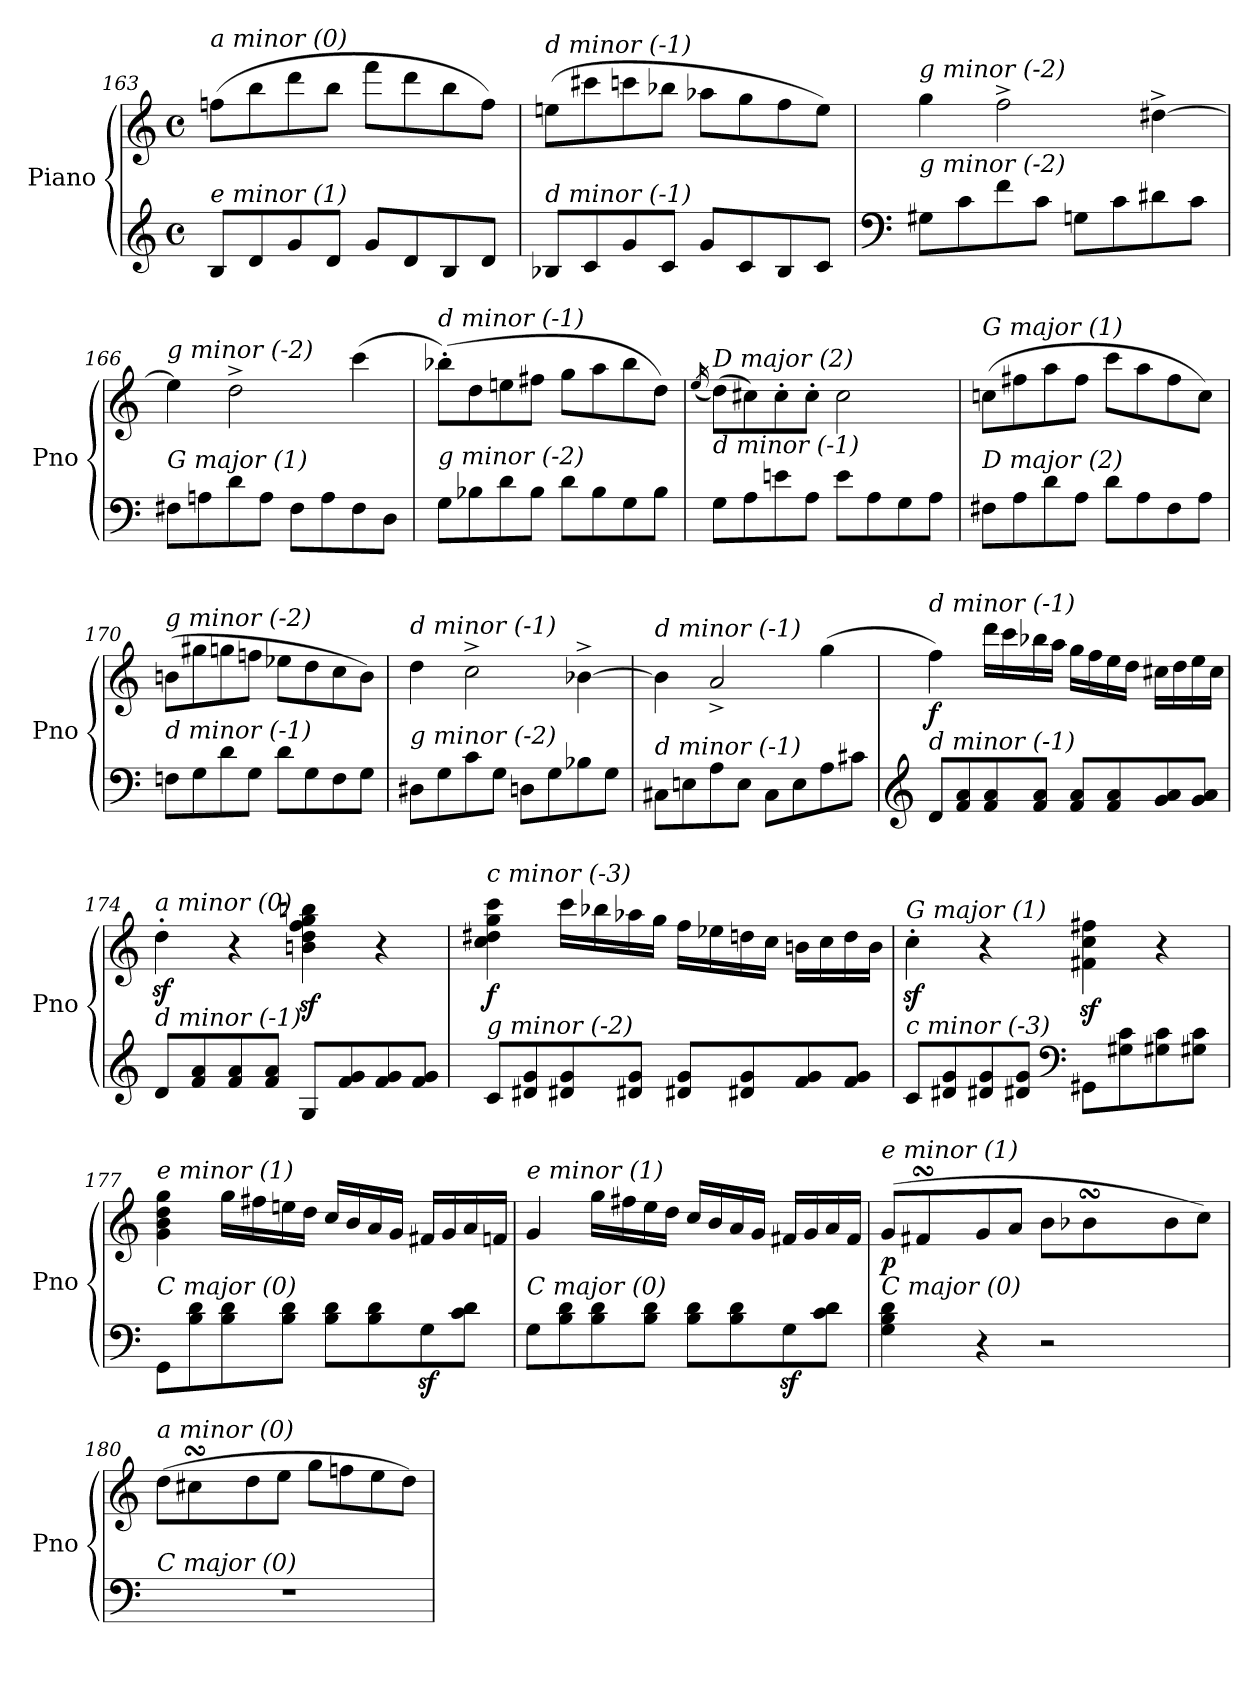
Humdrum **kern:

**kern	**kern	**dynam
*part1	*part1	*part1
*staff2	*staff1	*staff1/2
*I"Piano	*	*
*I'Pno	*	*
!!LO:LB:g=z
*clefG2	*clefG2	*
*k[]	*k[]	*
*M4/4	*M4/4	*
*met(c)	*met(c)	*
=163	=163	=163
!	!LO:TX:i:t=a minor (0)	!
!LO:TX:i:t=e minor (1)	!	!
8B/L	(8ffn\L	.
8d/	8bb\	.
8g/	8ddd\	.
8d/J	8bb\J	.
8g/L	8fff\L	.
8d/	8ddd\	.
8B/	8bb\	.
8d/J	8ff\J)	.
=164	=164	=164
!	!LO:TX:i:t=d minor (-1)	!
!LO:TX:i:t=d minor (-1)	!	!
8B-X/L	(8een\L	.
8c/	8ccc#Xi\	.
8g/	8ccc\	.
8c/J	8bb-X\J	.
8g/L	8aa-Xj\L	.
8c/	8gg\	.
8B-/	8ff\	.
8c/J	8ee\J)	.
=165	=165	=165
*clefF4	*	*
!	!LO:TX:i:t=g minor (-2)	!
!LO:TX:i:t=g minor (-2)	!	!
8G#Xi\L	4gg\	.
8c\	.	.
8f\	2ff^\	.
8c\J	.	.
8G\L	.	.
8c\	.	.
8d#Xi\	[4dd#X^i\	.
8c\J	.	.
=166	=166	=166
!	!LO:TX:i:t=g minor (-2)	!
!LO:TX:i:t=G major (1)	!	!
8F#X\L	4ee-\]	.
8An\	.	.
8d\	2dd^\	.
8A\J	.	.
8F#\L	.	.
8A\	.	.
8F#\	(4ccc\	.
8D\J	.	.
!!LO:LB:g=z
=167	=167	=167
!	!LO:TX:i:t=d minor (-1)	!
!LO:TX:i:t=g minor (-2)	!	!
8G\L	(8bb-X'\L)	.
8B-X\	8dd\	.
8d\	8een\	.
8B-\J	8ff#X\J	.
8d\L	8gg\L	.
8B-\	8aa\	.
8G\	8bb-\	.
8B-\J	8dd\J)	.
=168	=168	=168
.	(16qee/	.
!	!LO:TX:i:t=D major (2)	!
!LO:TX:i:t=d minor (-1)	!	!
8G\L	(8dd\L)	.
8A\	8cc#X\)	.
8en\	8cc#'\	.
8A\J	8cc#'\J	.
8e\L	2cc#\	.
8A\	.	.
8G\	.	.
8A\J	.	.
=169	=169	=169
!	!LO:TX:i:t=G major (1)	!
!LO:TX:i:t=D major (2)	!	!
8F#X\L	(8ccn\L	.
8A\	8ff#X\	.
8d\	8aa\	.
8A\J	8ff#\J	.
8d\L	8ccc\L	.
8A\	8aa\	.
8F#\	8ff#\	.
8A\J	8cc\J)	.
=170	=170	=170
!	!LO:TX:i:t=g minor (-2)	!
!LO:TX:i:t=d minor (-1)	!	!
8Fn\L	(8bn\L	.
8G\	8gg#Xi\	.
8d\	8gg\	.
8G\J	8ffn\J	.
8d\L	8ee-Xj\L	.
8G\	8dd\	.
8F\	8cc\	.
8G\J	8b\J)	.
!!LO:LB:g=z
=171	=171	=171
!	!LO:TX:i:t=d minor (-1)	!
!LO:TX:i:t=g minor (-2)	!	!
8D#Xi\L	4dd\	.
8G\	.	.
8c\	2cc^\	.
8G\J	.	.
8D\L	.	.
8G\	.	.
8B-X\	[4b-X^\	.
8G\J	.	.
=172	=172	=172
!	!LO:TX:i:t=d minor (-1)	!
!LO:TX:i:t=d minor (-1)	!	!
8C#X\L	4b-\]	.
8En\	.	.
8A\	2a^/	.
8E\J	.	.
8C#\L	.	.
8E\	.	.
8A\	(4gg\	.
8c#X\J	.	.
=173	=173	=173
*clefG2	*	*
!	!LO:TX:i:t=d minor (-1)	!
!LO:TX:i:t=d minor (-1)	!	!
!	!	!LO:DY:b
8d/L	4ff\)	f
8f/ 8a/	.	.
8f/ 8a/	16ddd\LL	.
.	16ccc\	.
8f/ 8a/J	16bb-X\	.
.	16aa\JJ	.
8f/ 8a/L	16gg\LL	.
.	16ff\	.
8f/ 8a/	16ee\	.
.	16dd\JJ	.
8g/ 8a/	16cc#X\LL	.
.	16dd\	.
8g/ 8a/J	16ee\	.
.	16cc#\JJ	.
=174	=174	=174
!	!LO:TX:i:t=a minor (0)	!
!LO:TX:i:t=d minor (-1)	!	!
8d/L	4ddz<'\	.
8f/ 8a/	.	.
8f/ 8a/	4r	.
8f/ 8a/J	.	.
8G/L	4bn\z< 4dd\z< 4ff\z< 4gg\z< 4bbn\z<	.
8f/ 8g/	.	.
8f/ 8g/	4r	.
8f/ 8g/J	.	.
!!LO:LB:g=z
=175	=175	=175
!	!LO:TX:i:t=c minor (-3)	!
!LO:TX:i:t=g minor (-2)	!	!
!	!	!LO:DY:b
8c/L	4cc\ 4dd#Xi\ 4gg\ 4ccc\	f
8d#Xi/ 8g/	.	.
8d#Xi/ 8g/	16ccc\LL	.
.	16bb-X\	.
8d#Xi/ 8g/J	16aa-Xj\	.
.	16gg\JJ	.
8d#Xi/ 8g/L	16ff\LL	.
.	16ee-j\	.
8d#Xi/ 8g/	16dd\	.
.	16cc\JJ	.
8f/ 8g/	16bn\LL	.
.	16cc\	.
8f/ 8g/J	16dd\	.
.	16b\JJ	.
=176	=176	=176
!	!LO:TX:i:t=G major (1)	!
!LO:TX:i:t=c minor (-3)	!	!
8c/L	4ccz<'\	.
8d#Xi/ 8g/	.	.
8d#Xi/ 8g/	4r	.
8d#Xi/ 8g/J	.	.
*clefF4	*	*
8GG#Xi\L	4f#X\z< 4cc\z< 4ff#X\z<	.
8G#Xi\ 8c\	.	.
8G#Xi\ 8c\	4r	.
8G#Xi\ 8c\J	.	.
=177	=177	=177
!	!LO:TX:i:t=e minor (1)	!
!LO:TX:i:t=C major (0)	!	!
8GG\L	4g\ 4b\ 4dd\ 4gg\	.
8B\ 8d\	.	.
8B\ 8d\	16gg\LL	.
.	16ff#X\	.
8B\ 8d\J	16een\	.
.	16dd\JJ	.
8B\ 8d\L	16cc/LL	.
.	16b/	.
8B\ 8d\	16a/	.
.	16g/JJ	.
8Gz<\	16f#X/LL	.
.	16g/	.
8c\ 8d\J	16a/	.
.	16fn/JJ	.
!!LO:PB:g=z
=178	=178	=178
!	!LO:TX:i:t=e minor (1)	!
!LO:TX:i:t=C major (0)	!	!
8G\L	4g/	.
8B\ 8d\	.	.
8B\ 8d\	16gg\LL	.
.	16ff#X\	.
8B\ 8d\J	16ee\	.
.	16dd\JJ	.
8B\ 8d\L	16cc/LL	.
.	16b/	.
8B\ 8d\	16a/	.
.	16g/JJ	.
8Gz<\	16f#X/LL	.
.	16g/	.
8c\ 8d\J	16a/	.
.	16f#/JJ	.
=179	=179	=179
*	*^	*
!	!LO:TX:i:t=e minor (1)	!	!
!LO:TX:i:t=C major (0)	!	!	!
!	!	!	!LO:DY:b
4G\ 4B\ 4d\	(>8g/L	8gyy	p
*	*	*Xtuplet	*
.	8f#XsSsS/	24ayy	.
.	.	24gyy	.
.	.	24f#yy	.
4r	8g/	8gyy	.
.	8a/J	8ayy	.
2r	8b\L	8byy	.
.	8b-XsSSsi\	24ccyy	.
.	.	24byy	.
.	.	24a#jyy	.
.	8b\	8byy	.
.	8cc\J)	8ccyy	.
=180	=180	=180	=180
*^	*	*	*
!	!	!LO:TX:i:t=a minor (0)	!	!
!LO:TX:i:t=C major (0)	!	!	!	!
2ryy	1r	(>8dd\L	8ddyy	.
.	.	8cc#XsSsS\	24eeyy	.
.	.	.	24ddyy	.
.	.	.	24cc#yy	.
.	.	8dd\	8ddyy	.
.	.	8ee\J	8eeyy	.
2ryy	.	8gg\L	2ryy	.
.	.	8ffn\	.	.
.	.	8ee\	.	.
.	.	8dd\J)	.	.
*v	*v	*	*	*
*	*v	*v	*
=	=	=
*-	*-	*-
